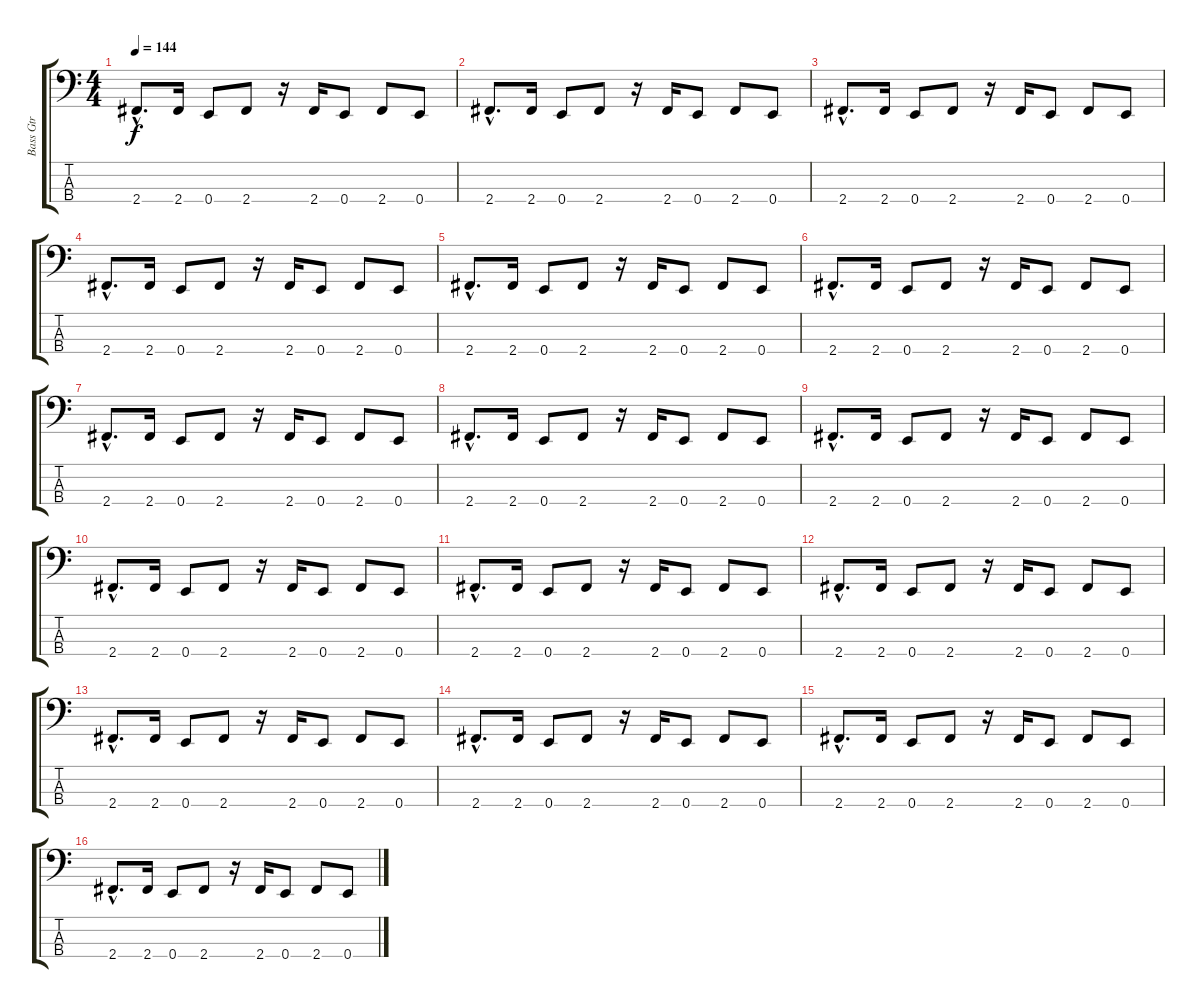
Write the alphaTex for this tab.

\track ("Bass Gtr" "Bass Gtr") {instrument electricbasspick}
\staff {score tabs}
\tuning (G2 D2 A1 E1) {hide}
\ts (4 4)
\tempo 144
\clef f4
\ks c
2.4{hac}.8{d dy f instrument electricbasspick} 2.4.16 0.4.8 2.4.8 r.16 2.4.16 0.4.8 2.4.8 0.4.8 |
2.4{hac}.8{d} 2.4.16 0.4.8 2.4.8 r.16 2.4.16 0.4.8 2.4.8 0.4.8 |
2.4{hac}.8{d} 2.4.16 0.4.8 2.4.8 r.16 2.4.16 0.4.8 2.4.8 0.4.8 |
2.4{hac}.8{d} 2.4.16 0.4.8 2.4.8 r.16 2.4.16 0.4.8 2.4.8 0.4.8 |
2.4{hac}.8{d} 2.4.16 0.4.8 2.4.8 r.16 2.4.16 0.4.8 2.4.8 0.4.8 |
2.4{hac}.8{d} 2.4.16 0.4.8 2.4.8 r.16 2.4.16 0.4.8 2.4.8 0.4.8 |
2.4{hac}.8{d} 2.4.16 0.4.8 2.4.8 r.16 2.4.16 0.4.8 2.4.8 0.4.8 |
2.4{hac}.8{d} 2.4.16 0.4.8 2.4.8 r.16 2.4.16 0.4.8 2.4.8 0.4.8 |
2.4{hac}.8{d} 2.4.16 0.4.8 2.4.8 r.16 2.4.16 0.4.8 2.4.8 0.4.8 |
2.4{hac}.8{d} 2.4.16 0.4.8 2.4.8 r.16 2.4.16 0.4.8 2.4.8 0.4.8 |
2.4{hac}.8{d} 2.4.16 0.4.8 2.4.8 r.16 2.4.16 0.4.8 2.4.8 0.4.8 |
2.4{hac}.8{d} 2.4.16 0.4.8 2.4.8 r.16 2.4.16 0.4.8 2.4.8 0.4.8 |
2.4{hac}.8{d} 2.4.16 0.4.8 2.4.8 r.16 2.4.16 0.4.8 2.4.8 0.4.8 |
2.4{hac}.8{d} 2.4.16 0.4.8 2.4.8 r.16 2.4.16 0.4.8 2.4.8 0.4.8 |
2.4{hac}.8{d} 2.4.16 0.4.8 2.4.8 r.16 2.4.16 0.4.8 2.4.8 0.4.8 |
2.4{hac}.8{d} 2.4.16 0.4.8 2.4.8 r.16 2.4.16 0.4.8 2.4.8 0.4.8
